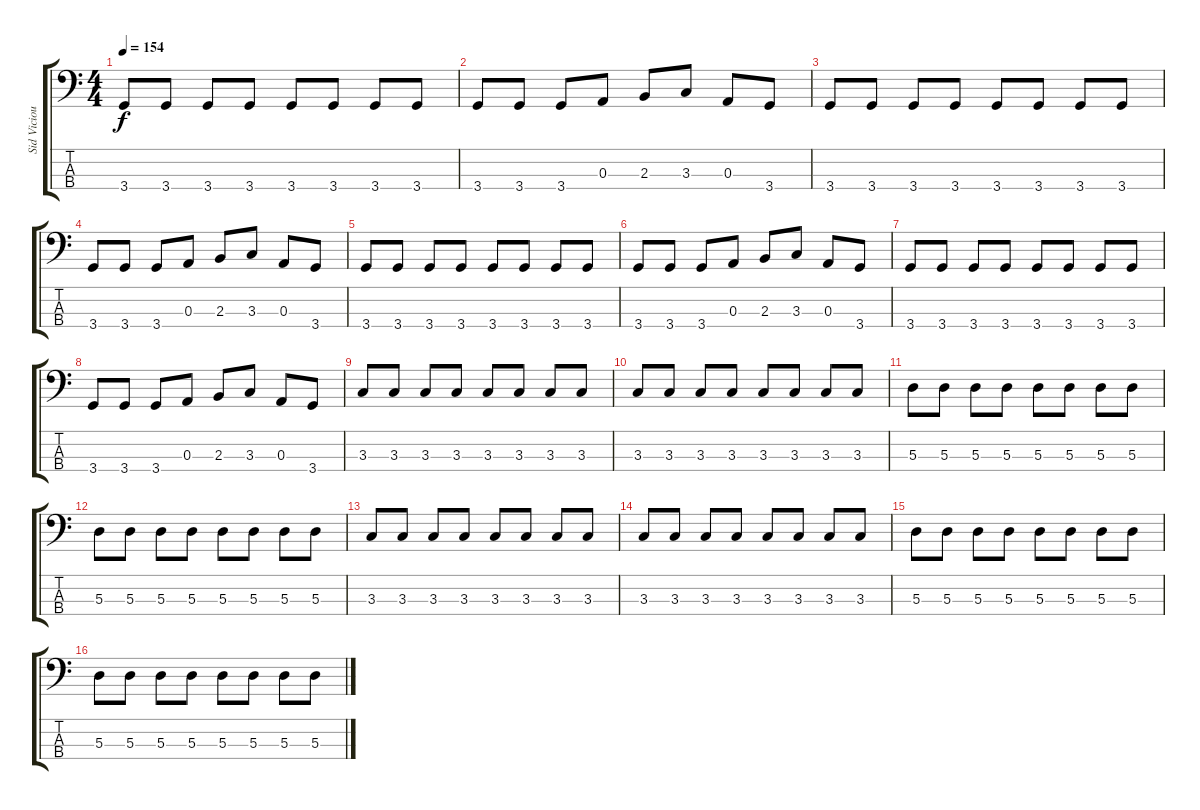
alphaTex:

\track ("Sid Vicious" "Sid Viciou") {instrument electricbasspick}
\staff {score tabs}
\tuning (G2 D2 A1 E1) {hide}
\ts (4 4)
\tempo 154
\clef f4
\ks c
3.4.8{dy f} 3.4.8 3.4.8 3.4.8 3.4.8 3.4.8 3.4.8 3.4.8 |
3.4.8 3.4.8 3.4.8 0.3.8 2.3.8 3.3.8 0.3.8 3.4.8 |
3.4.8 3.4.8 3.4.8 3.4.8 3.4.8 3.4.8 3.4.8 3.4.8 |
3.4.8 3.4.8 3.4.8 0.3.8 2.3.8 3.3.8 0.3.8 3.4.8 |
3.4.8 3.4.8 3.4.8 3.4.8 3.4.8 3.4.8 3.4.8 3.4.8 |
3.4.8 3.4.8 3.4.8 0.3.8 2.3.8 3.3.8 0.3.8 3.4.8 |
3.4.8 3.4.8 3.4.8 3.4.8 3.4.8 3.4.8 3.4.8 3.4.8 |
3.4.8 3.4.8 3.4.8 0.3.8 2.3.8 3.3.8 0.3.8 3.4.8 |
3.3.8 3.3.8 3.3.8 3.3.8 3.3.8 3.3.8 3.3.8 3.3.8 |
3.3.8 3.3.8 3.3.8 3.3.8 3.3.8 3.3.8 3.3.8 3.3.8 |
5.3.8 5.3.8 5.3.8 5.3.8 5.3.8 5.3.8 5.3.8 5.3.8 |
5.3.8 5.3.8 5.3.8 5.3.8 5.3.8 5.3.8 5.3.8 5.3.8 |
3.3.8 3.3.8 3.3.8 3.3.8 3.3.8 3.3.8 3.3.8 3.3.8 |
3.3.8 3.3.8 3.3.8 3.3.8 3.3.8 3.3.8 3.3.8 3.3.8 |
5.3.8 5.3.8 5.3.8 5.3.8 5.3.8 5.3.8 5.3.8 5.3.8 |
5.3.8 5.3.8 5.3.8 5.3.8 5.3.8 5.3.8 5.3.8 5.3.8
